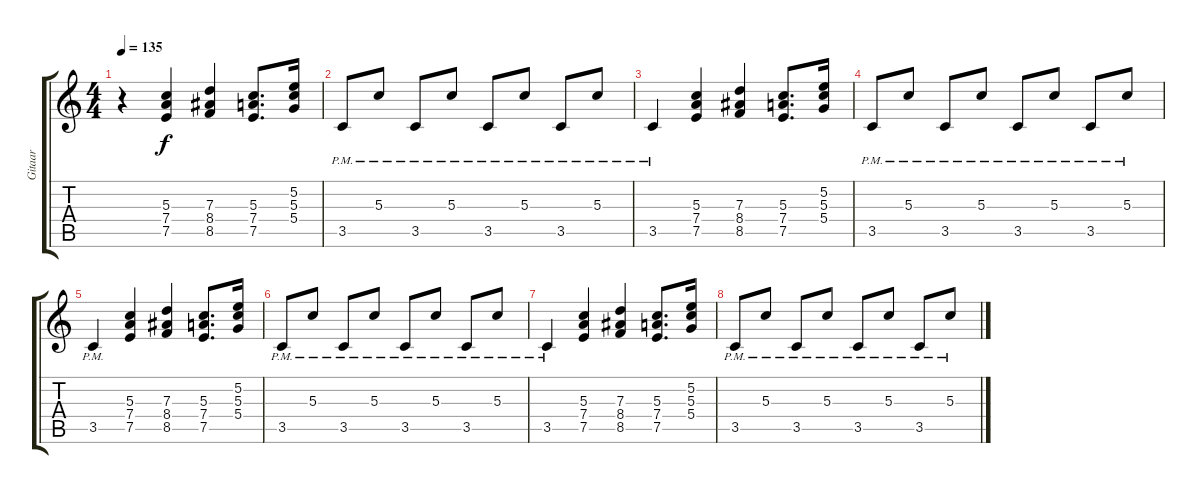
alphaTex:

\track ("Gitaar" "Gitaar") {instrument electricguitarjazz}
\staff {score tabs}
\tuning (E4 B3 G3 D3 A2 E2) {hide}
\ts (4 4)
\tempo 135
\clef g2
\ks c
r.4{dy f} (5.3 7.4 7.5).4 (7.3 8.4 8.5).4 (5.3 7.4 7.5).8{d} (5.2 5.3 5.4).16 |
3.5{pm}.8 5.3{pm}.8 3.5{pm}.8 5.3{pm}.8 3.5{pm}.8 5.3{pm}.8 3.5{pm}.8 5.3{pm}.8 |
3.5{pm}.4 (5.3 7.4 7.5).4 (7.3 8.4 8.5).4 (5.3 7.4 7.5).8{d} (5.2 5.3 5.4).16 |
3.5{pm}.8 5.3{pm}.8 3.5{pm}.8 5.3{pm}.8 3.5{pm}.8 5.3{pm}.8 3.5{pm}.8 5.3{pm}.8 |
3.5{pm}.4 (5.3 7.4 7.5).4 (7.3 8.4 8.5).4 (5.3 7.4 7.5).8{d} (5.2 5.3 5.4).16 |
3.5{pm}.8 5.3{pm}.8 3.5{pm}.8 5.3{pm}.8 3.5{pm}.8 5.3{pm}.8 3.5{pm}.8 5.3{pm}.8 |
3.5{pm}.4 (5.3 7.4 7.5).4 (7.3 8.4 8.5).4 (5.3 7.4 7.5).8{d} (5.2 5.3 5.4).16 |
3.5{pm}.8 5.3{pm}.8 3.5{pm}.8 5.3{pm}.8 3.5{pm}.8 5.3{pm}.8 3.5{pm}.8 5.3{pm}.8
